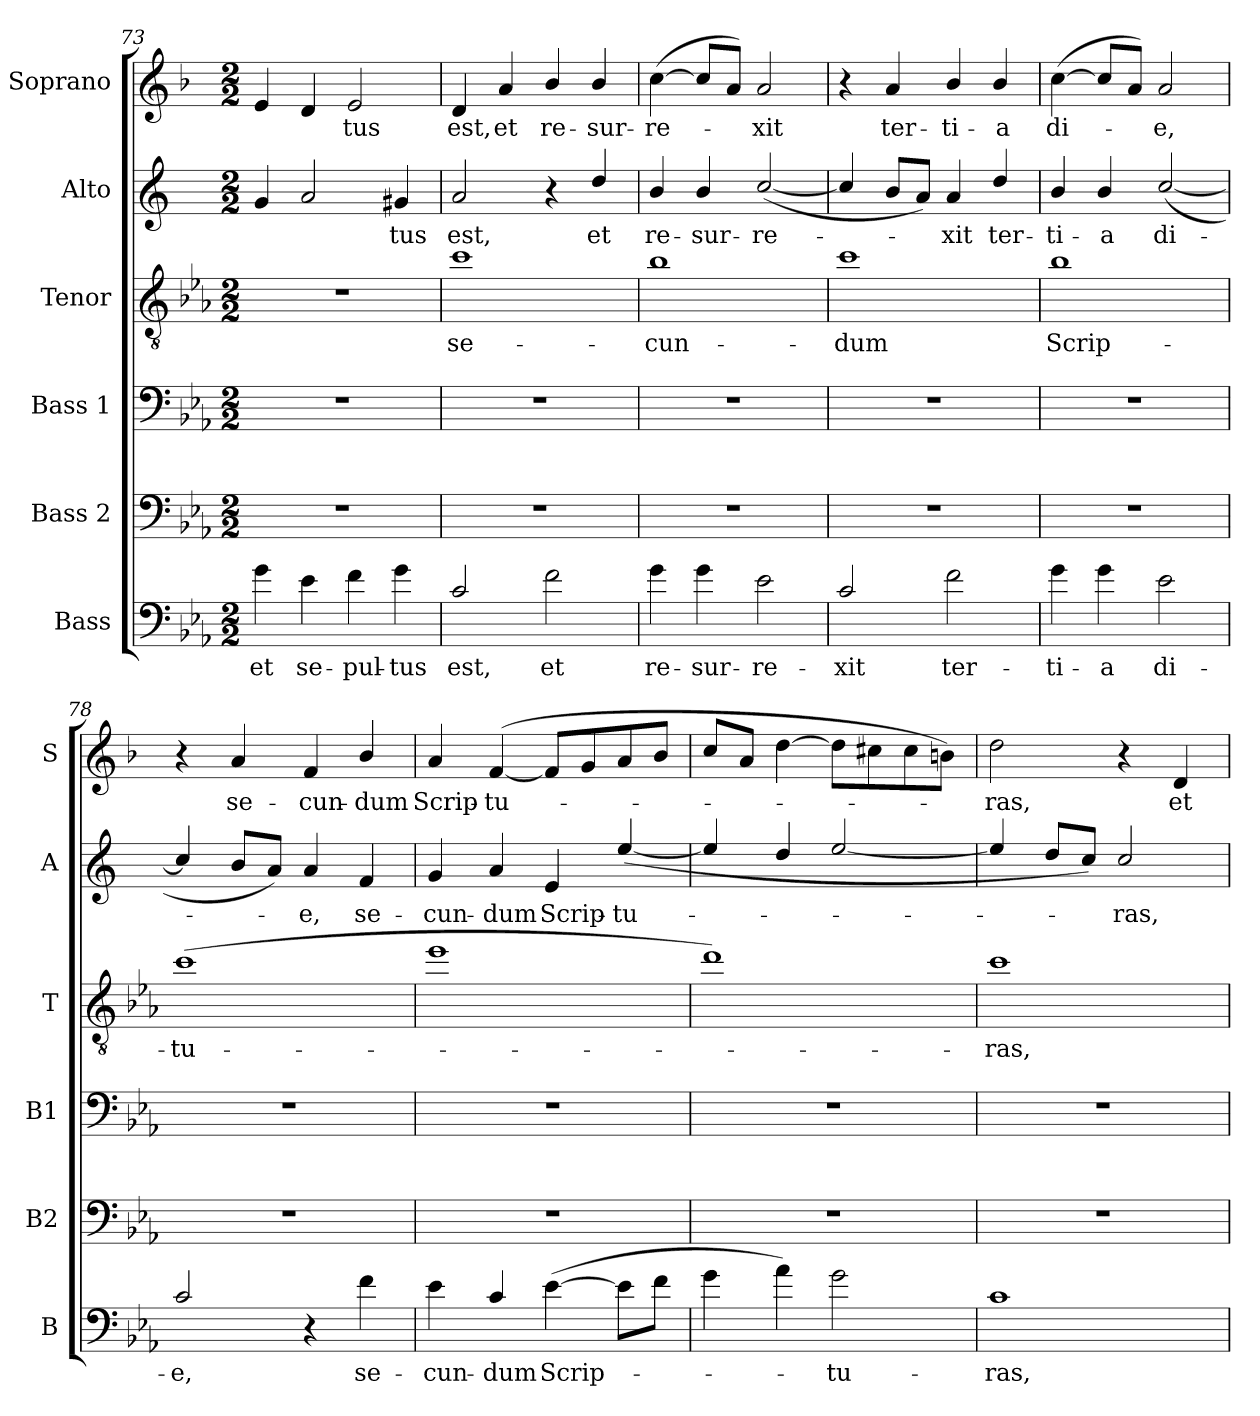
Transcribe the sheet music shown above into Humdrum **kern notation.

**kern	**text	**kern	**kern	**kern	**text	**kern	**text	**kern	**text
*part6	*part6	*part5	*part4	*part3	*part3	*part2	*part2	*part1	*part1
*staff6	*staff6	*staff5	*staff4	*staff3	*staff3	*staff2	*staff2	*staff1	*staff1
*I"Bass	*	*I"Bass 2	*I"Bass 1	*I"Tenor	*	*I"Alto	*	*I"Soprano	*
*I'B	*	*I'B2	*I'B1	*I'T	*	*I'A	*	*I'S	*
*clefF4	*	*clefF4	*clefF4	*clefGv2	*	*clefG2	*	*clefG2	*
*ITrd12c21	*	*ITrd12c21	*ITrd12c21	*ITrd8c14	*	*ITrd5c9	*	*ITrd1c2	*
*k[b-e-a-]	*	*k[b-e-a-]	*k[b-e-a-]	*k[b-e-a-]	*	*k[b-e-a-]	*	*k[b-e-a-]	*
*c:	*	*c:	*c:	*c:	*	*c:	*	*c:	*
*M2/2	*	*M2/2	*M2/2	*M2/2	*	*M2/2	*	*M2/2	*
=73	=73	=73	=73	=73	=73	=73	=73	=73	=73
!	!LO:LY:b	!	!	!	!	!	!	!	!
4G\	et	1r	1r	1r	.	4B-/	.	4d/	.
!	!LO:LY:b	!	!	!	!	!	!	!	!
4E-\	se-	.	.	.	.	2c/	.	4c/	.
!	!LO:LY:b	!	!	!	!	!	!	!	!LO:LY:b
4F\	-pul-	.	.	.	.	.	.	2d/	-tus
!	!LO:LY:b	!	!	!	!	!	!LO:LY:b	!	!
4G\	-tus	.	.	.	.	4Bn/	-tus	.	.
=74	=74	=74	=74	=74	=74	=74	=74	=74	=74
!	!LO:LY:b	!	!	!	!LO:LY:b	!	!LO:LY:b	!	!LO:LY:b
2C/	est,	1r	1r	1c	se-	2c/	est,	4c/	est,
!	!	!	!	!	!	!	!	!	!LO:LY:b
.	.	.	.	.	.	.	.	4g/	et
!	!LO:LY:b	!	!	!	!	!	!	!	!LO:LY:b
2F\	et	.	.	.	.	4r	.	4a-/	re-
!	!	!	!	!	!	!	!LO:LY:b	!	!LO:LY:b
.	.	.	.	.	.	4f/	et	4a-/	-sur-
!!LO:LB:g=z
=75	=75	=75	=75	=75	=75	=75	=75	=75	=75
!	!LO:LY:b	!	!	!	!LO:LY:b	!	!LO:LY:b	!	!LO:LY:b
4G\	re-	1r	1r	1B-	-cun-	4d/	re-	(>[4b-\	-re-
!	!LO:LY:b	!	!	!	!	!	!LO:LY:b	!	!
4G\	-sur-	.	.	.	.	4d/	-sur-	8b-/L]	.
.	.	.	.	.	.	.	.	8g/J)	.
!	!LO:LY:b	!	!	!	!	!	!LO:LY:b	!	!LO:LY:b
2E-\	-re-	.	.	.	.	(<[2e-/	-re-	2g/	-xit
=76	=76	=76	=76	=76	=76	=76	=76	=76	=76
!	!LO:LY:b	!	!	!	!LO:LY:b	!	!	!	!
2C/	-xit	1r	1r	1c	-dum	4e-/]	.	4r	.
!	!	!	!	!	!	!	!	!	!LO:LY:b
.	.	.	.	.	.	8d/L	.	4g/	ter-
.	.	.	.	.	.	8c/J)	.	.	.
!	!LO:LY:b	!	!	!	!	!	!LO:LY:b	!	!LO:LY:b
2F\	ter-	.	.	.	.	4c/	-xit	4a-/	-ti-
!	!	!	!	!	!	!	!LO:LY:b	!	!LO:LY:b
.	.	.	.	.	.	4f/	ter-	4a-/	-a
=77	=77	=77	=77	=77	=77	=77	=77	=77	=77
!	!LO:LY:b	!	!	!	!LO:LY:b	!	!LO:LY:b	!	!LO:LY:b
4G\	-ti-	1r	1r	1B-	Scrip-	4d/	-ti-	(>[4b-\	di-
!	!LO:LY:b	!	!	!	!	!	!LO:LY:b	!	!
4G\	-a	.	.	.	.	4d/	-a	8b-/L]	.
.	.	.	.	.	.	.	.	8g/J)	.
!	!LO:LY:b	!	!	!	!	!	!LO:LY:b	!	!LO:LY:b
2E-\	di-	.	.	.	.	(<[2e-/	di-	2g/	-e,
=78	=78	=78	=78	=78	=78	=78	=78	=78	=78
!	!LO:LY:b	!	!	!	!LO:LY:b	!	!	!	!
2C/	-e,	1r	1r	(>1c	-tu-	4e-/]	.	4r	.
!	!	!	!	!	!	!	!	!	!LO:LY:b
.	.	.	.	.	.	8d/L	.	4g/	se-
.	.	.	.	.	.	8c/J)	.	.	.
!	!	!	!	!	!	!	!LO:LY:b	!	!LO:LY:b
4r	.	.	.	.	.	4c/	-e,	4e-/	-cun-
!	!LO:LY:b	!	!	!	!	!	!LO:LY:b	!	!LO:LY:b
4F\	se-	.	.	.	.	4A-/	se-	4a-/	-dum
=79	=79	=79	=79	=79	=79	=79	=79	=79	=79
!	!LO:LY:b	!	!	!	!	!	!LO:LY:b	!	!LO:LY:b
4E-\	-cun-	1r	1r	1e-	.	4B-/	-cun-	4g/	Scrip-
!	!LO:LY:b	!	!	!	!	!	!LO:LY:b	!	!LO:LY:b
4C/	-dum	.	.	.	.	4c/	-dum	(>[4e-/	-tu-
!	!LO:LY:b	!	!	!	!	!	!LO:LY:b	!	!
(>[4E-\	Scrip-	.	.	.	.	4G/	Scrip-	8e-/L]	.
.	.	.	.	.	.	.	.	8f/	.
!	!	!	!	!	!	!	!LO:LY:b	!	!
8E-\L]	.	.	.	.	.	(<[4g/	-tu-	8g/	.
8F\J	.	.	.	.	.	.	.	8a-/J	.
=80	=80	=80	=80	=80	=80	=80	=80	=80	=80
4G\	.	1r	1r	1d)	.	4g/]	.	8b-/L	.
.	.	.	.	.	.	.	.	8g/J	.
4A-\)	.	.	.	.	.	4f/	.	[4cc\	.
!	!LO:LY:b	!	!	!	!	!	!	!	!
2G\	-tu-	.	.	.	.	[2g/	.	8cc\L]	.
.	.	.	.	.	.	.	.	8bn\	.
.	.	.	.	.	.	.	.	8b\	.
.	.	.	.	.	.	.	.	8an\J)	.
=81	=81	=81	=81	=81	=81	=81	=81	=81	=81
!	!LO:LY:b	!	!	!	!LO:LY:b	!	!	!	!LO:LY:b
1C	-ras,	1r	1r	1c	-ras,	4g/]	.	2cc\	-ras,
.	.	.	.	.	.	8f/L	.	.	.
.	.	.	.	.	.	8e-/J)	.	.	.
!	!	!	!	!	!	!	!LO:LY:b	!	!
.	.	.	.	.	.	2e-/	-ras,	4r	.
!	!	!	!	!	!	!	!	!	!LO:LY:b
.	.	.	.	.	.	.	.	4c/	et
=	=	=	=	=	=	=	=	=	=
*-	*-	*-	*-	*-	*-	*-	*-	*-	*-
